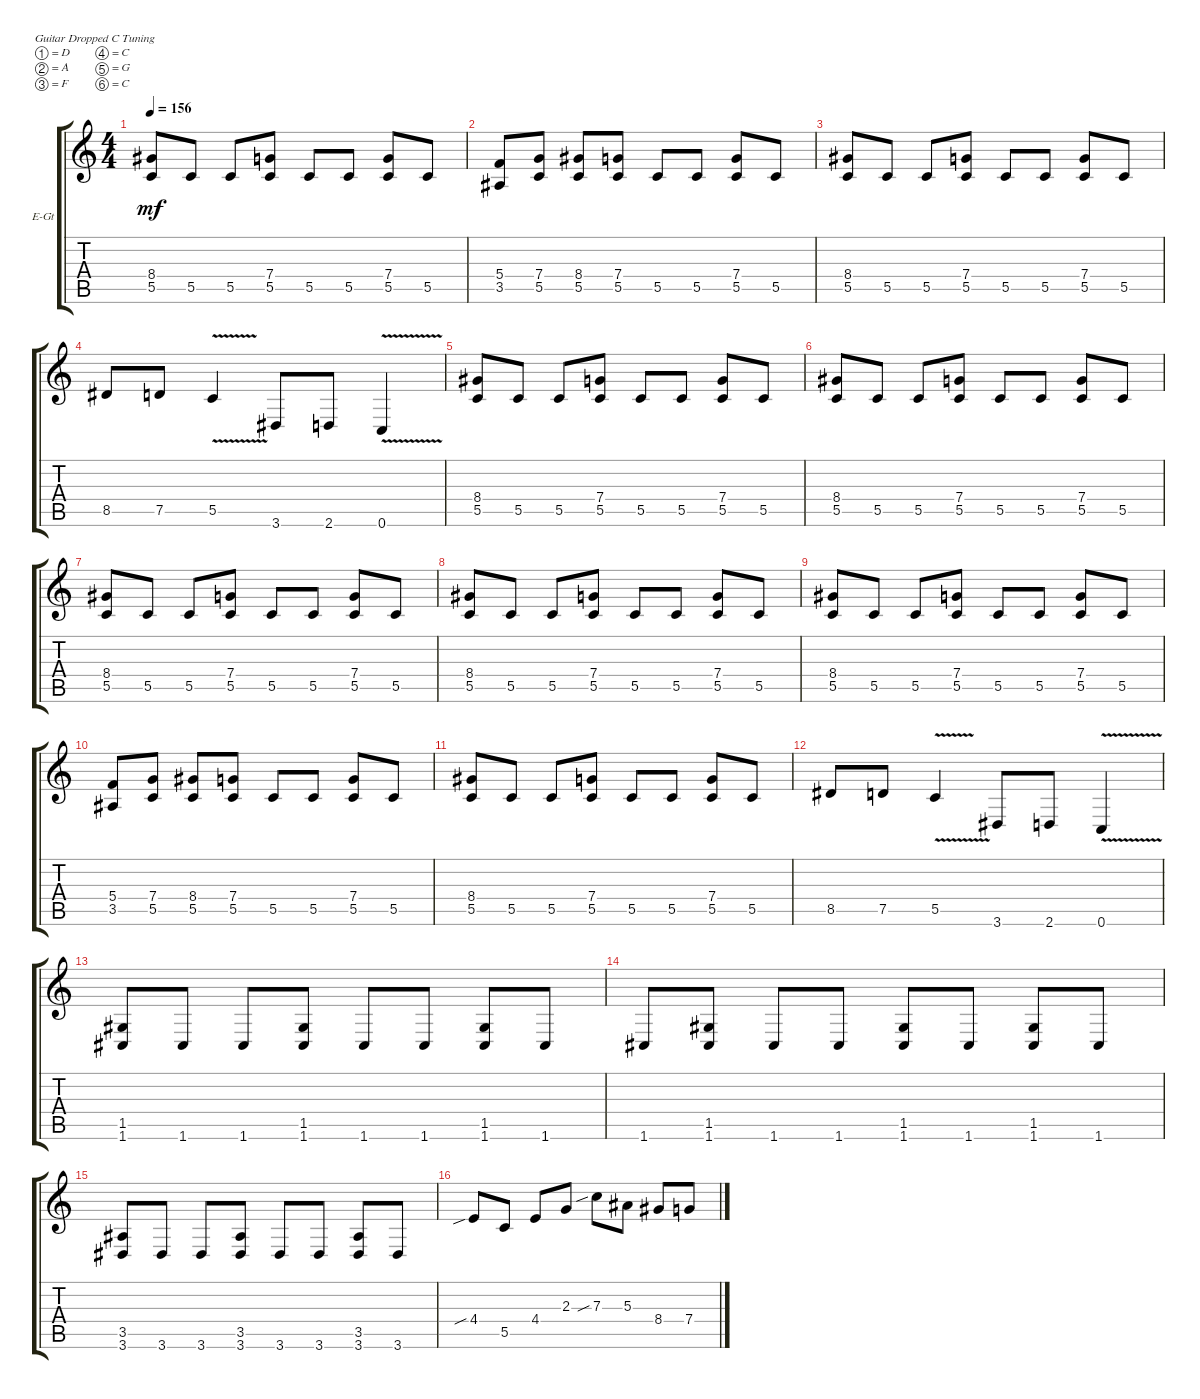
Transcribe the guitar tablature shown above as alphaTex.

\bracketExtendMode groupsimilarinstruments
\firstSystemTrackNameOrientation horizontal
\otherSystemsTrackNameOrientation horizontal
\track ("Rhythm Guitar" "E-Gt") {instrument distortionguitar}
\staff {score tabs}
\tuning (D4 A3 F3 C3 G2 C2)
\ts (4 4)
\tempo 156
\clef g2
\ks c
(8.4 5.5).8{dy mf} 5.5.8 5.5.8 (7.4 5.5).8 5.5.8 5.5.8 (7.4 5.5).8 5.5.8 |
(5.4 3.5).8 (7.4 5.5).8 (8.4 5.5).8 (7.4 5.5).8 5.5.8 5.5.8 (7.4 5.5).8 5.5.8 |
(8.4 5.5).8 5.5.8 5.5.8 (7.4 5.5).8 5.5.8 5.5.8 (7.4 5.5).8 5.5.8 |
8.5.8 7.5.8 5.5{v}.4 3.6.8 2.6.8 0.6{v}.4 |
(8.4 5.5).8 5.5.8 5.5.8 (7.4 5.5).8 5.5.8 5.5.8 (7.4 5.5).8 5.5.8 |
(8.4 5.5).8 5.5.8 5.5.8 (7.4 5.5).8 5.5.8 5.5.8 (7.4 5.5).8 5.5.8 |
(8.4 5.5).8 5.5.8 5.5.8 (7.4 5.5).8 5.5.8 5.5.8 (7.4 5.5).8 5.5.8 |
(8.4 5.5).8 5.5.8 5.5.8 (7.4 5.5).8 5.5.8 5.5.8 (7.4 5.5).8 5.5.8 |
(8.4 5.5).8 5.5.8 5.5.8 (7.4 5.5).8 5.5.8 5.5.8 (7.4 5.5).8 5.5.8 |
(5.4 3.5).8 (7.4 5.5).8 (8.4 5.5).8 (7.4 5.5).8 5.5.8 5.5.8 (7.4 5.5).8 5.5.8 |
(8.4 5.5).8 5.5.8 5.5.8 (7.4 5.5).8 5.5.8 5.5.8 (7.4 5.5).8 5.5.8 |
8.5.8 7.5.8 5.5{v}.4 3.6.8 2.6.8 0.6{v}.4 |
(1.5 1.6).8 1.6.8 1.6.8 (1.5 1.6).8 1.6.8 1.6.8 (1.5 1.6).8 1.6.8 |
1.6.8 (1.5 1.6).8 1.6.8 1.6.8 (1.5 1.6).8 1.6.8 (1.5 1.6).8 1.6.8 |
(3.5 3.6).8 3.6.8 3.6.8 (3.5 3.6).8 3.6.8 3.6.8 (3.5 3.6).8 3.6.8 |
4.4{sib}.8 5.5.8 4.4.8 2.3.8 7.3{sib}.8 5.3.8 8.4.8 7.4.8
